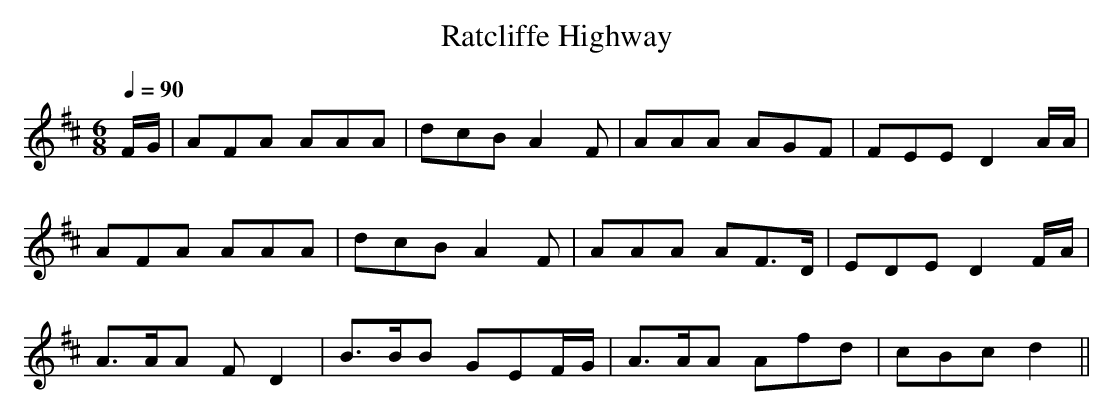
X:1
T:Ratcliffe Highway
M:6/8
L:1/8
Q:1/4=90
K:D
F/G/|\
AFA  AAA|dcB  A2F   |AAA  AGF |FEE D2A/A/|
AFA  AAA|dcB  A2F   |AAA  AF>D|EDE D2F/A/|
A>AA FD2|B>BB GEF/G/|A>AA Afd |cBc d2   ||
